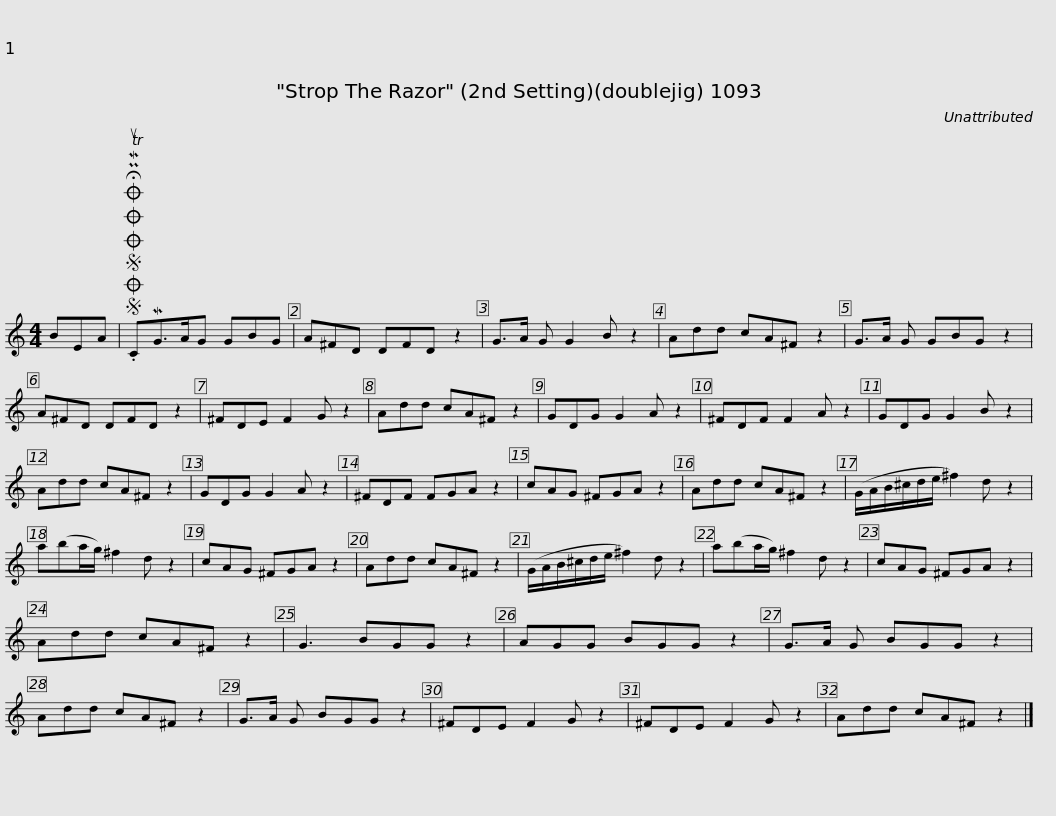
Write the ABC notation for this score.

X:1
L:1/8
M:4/4
I:linebreak $
K:C
V:1 treble
V:1
 BEA |SOSOOO .!fermata!PMTuCMG>AG GBG | A^FD DFD z2 | G>A G G2 B z2 | Add cA^F z2 | %5
 G>A G GBG z2 |$ A^FD DFD z2 | ^FDE F2 G z2 | Add cA^F z2 | GDG G2 A z2 | %10
 ^FDF F2 A z2 | GDG G2 B z2 |$ Add cA^F z2 | GDG G2 A z2 | ^FDF FGA z2 | %15
 cAG ^FGA z2 | Add cA^F z2 | (G/A/B/^c/d/e/ ^f2) d z2 |$ a(ba/g/) ^f2 d z2 | cAG ^FGA z2 | %20
 Add cA^F z2 | (G/A/B/^c/d/e/ ^f2) d z2 | a(ba/g/) ^f2 d z2 |$ cAG ^FGA z2 | Add cA^F z2 | %25
 G3 BGG z2 | AGG BGG z2 | G>A G BGG z2 | Add cA^F z2 |$ G>A G BGG z2 | %30
 ^FDE F2 G z2 | ^FDE F2 G z2 | Add cA^F z2 |] %33
